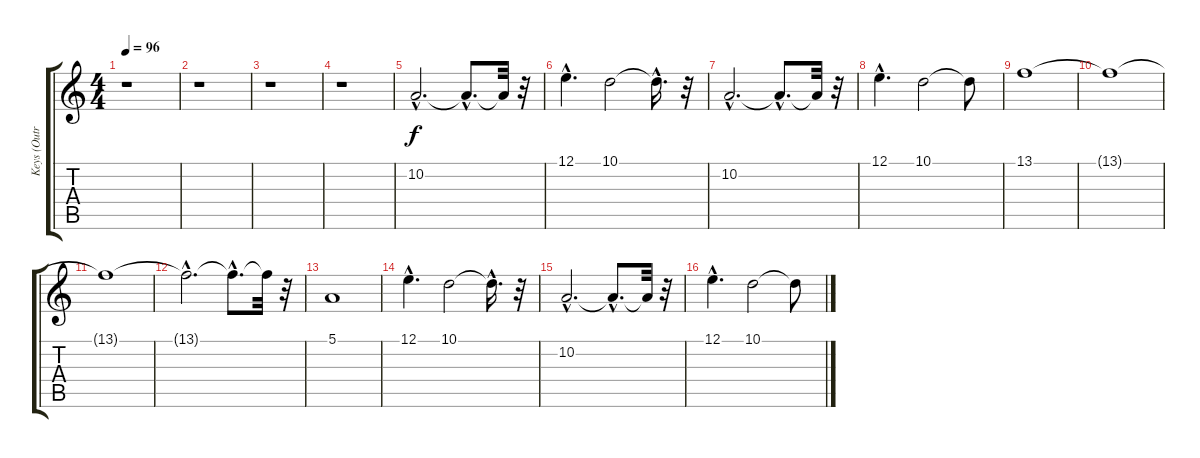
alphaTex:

\track ("Keys (Outro Bridge)" "Keys (Outr") {instrument pad1newage}
\staff {score tabs}
\tuning (E4 B3 G3 D3 A2 E2) {hide}
\ts (4 4)
\tempo 96
\clef g2
\ks c
r.1{dy f} |
r.1 |
r.1 |
r.1 |
10.2{hac}.2{d} 10.2{hac t}.8{d} 10.2{t}.32 r.32 |
12.1{hac}.4{d} 10.1.2 10.1{hac t}.16{d} r.32 |
10.2{hac}.2{d} 10.2{hac t}.8{d} 10.2{t}.32 r.32 |
12.1{hac}.4{d} 10.1.2 10.1{t}.8 |
13.1.1 |
13.1{t}.1 |
13.1{t}.1 |
13.1{hac t}.2{d} 13.1{hac t}.8{d} 13.1{t}.32 r.32 |
5.1.1 |
12.1{hac}.4{d} 10.1.2 10.1{hac t}.16{d} r.32 |
10.2{hac}.2{d} 10.2{hac t}.8{d} 10.2{t}.32 r.32 |
12.1{hac}.4{d} 10.1.2 10.1{t}.8
